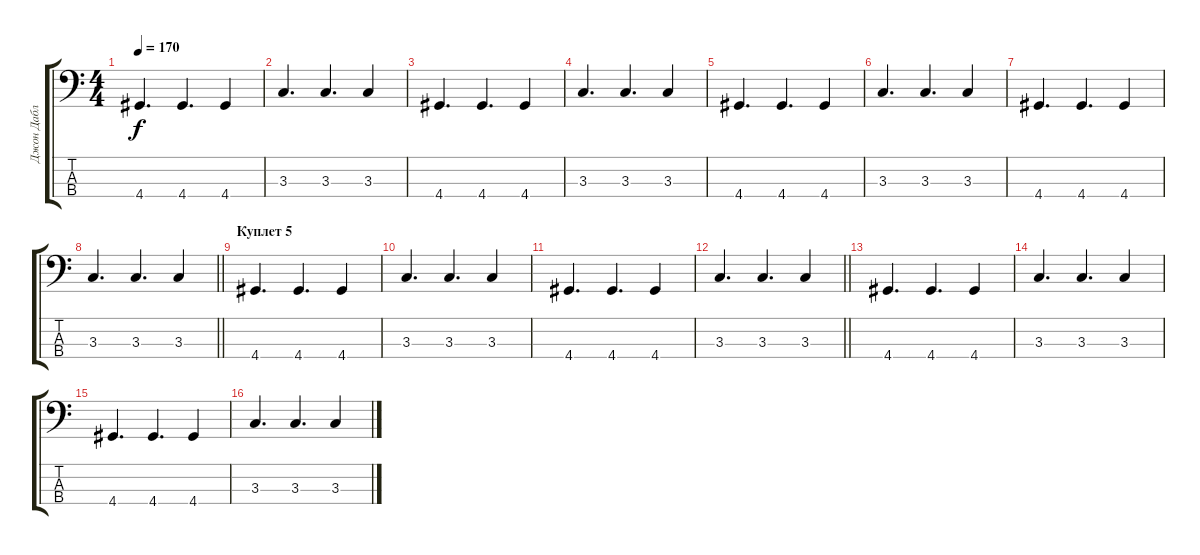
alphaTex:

\track ("Джон Дабл" "Джон Дабл") {instrument electricbassfinger}
\staff {score tabs}
\tuning (G2 D2 A1 E1) {hide}
\ts (4 4)
\tempo 170
\clef f4
\ks c
4.4.4{d dy f} 4.4.4{d} 4.4.4 |
3.3.4{d} 3.3.4{d} 3.3.4 |
4.4.4{d} 4.4.4{d} 4.4.4 |
3.3.4{d} 3.3.4{d} 3.3.4 |
4.4.4{d} 4.4.4{d} 4.4.4 |
3.3.4{d} 3.3.4{d} 3.3.4 |
4.4.4{d} 4.4.4{d} 4.4.4 |
\barLineRight lightlight
3.3.4{d} 3.3.4{d} 3.3.4 |
\section ("" "Куплет 5")
4.4.4{d} 4.4.4{d} 4.4.4 |
3.3.4{d} 3.3.4{d} 3.3.4 |
4.4.4{d} 4.4.4{d} 4.4.4 |
\barLineRight lightlight
3.3.4{d} 3.3.4{d} 3.3.4 |
4.4.4{d} 4.4.4{d} 4.4.4 |
3.3.4{d} 3.3.4{d} 3.3.4 |
4.4.4{d} 4.4.4{d} 4.4.4 |
3.3.4{d} 3.3.4{d} 3.3.4
